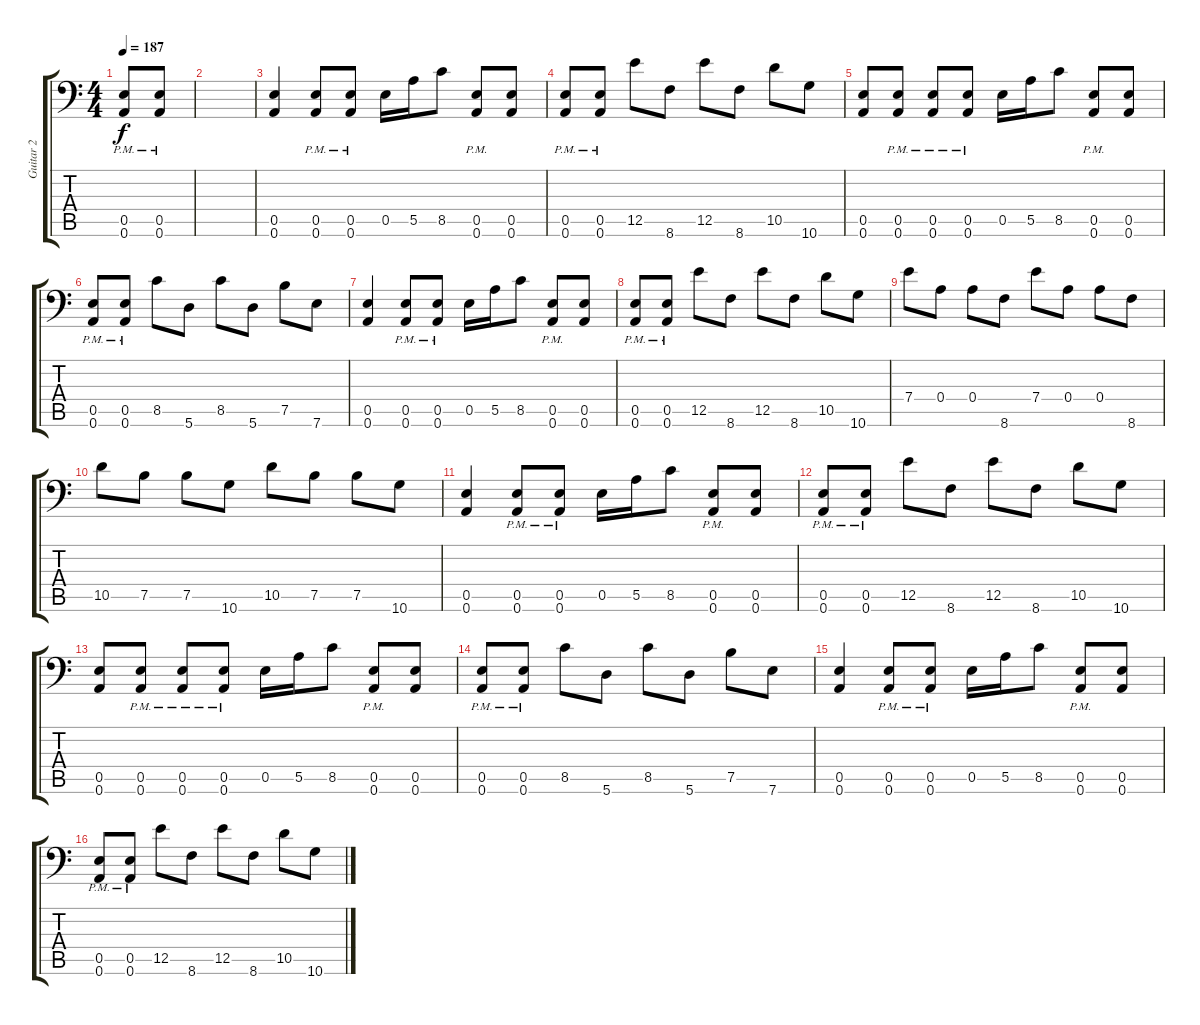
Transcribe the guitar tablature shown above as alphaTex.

\track ("Guitar 2" "Guitar 2") {instrument distortionguitar}
\staff {score tabs}
\tuning (B3 Gb3 D3 A2 E2 A1) {hide}
\ts (4 4)
\tempo 187
\clef f4
\ks c
(0.5{pm} 0.6{pm}).8{dy f} (0.5{pm} 0.6{pm}).8 |
|
(0.5 0.6).4 (0.5{pm} 0.6{pm}).8 (0.5{pm} 0.6{pm}).8 0.5.16 5.5.16 8.5.8 (0.5{pm} 0.6{pm}).8 (0.5 0.6).8 |
(0.5{pm} 0.6{pm}).8 (0.5{pm} 0.6{pm}).8 12.5.8 8.6.8 12.5.8 8.6.8 10.5.8 10.6.8 |
(0.5 0.6).8 (0.5{pm} 0.6{pm}).8 (0.5{pm} 0.6{pm}).8 (0.5{pm} 0.6{pm}).8 0.5.16 5.5.16 8.5.8 (0.5{pm} 0.6{pm}).8 (0.5 0.6).8 |
(0.5{pm} 0.6{pm}).8 (0.5{pm} 0.6{pm}).8 8.5.8 5.6.8 8.5.8 5.6.8 7.5.8 7.6.8 |
(0.5 0.6).4 (0.5{pm} 0.6{pm}).8 (0.5{pm} 0.6{pm}).8 0.5.16 5.5.16 8.5.8 (0.5{pm} 0.6{pm}).8 (0.5 0.6).8 |
(0.5{pm} 0.6{pm}).8 (0.5{pm} 0.6{pm}).8 12.5.8 8.6.8 12.5.8 8.6.8 10.5.8 10.6.8 |
7.4.8 0.4.8 0.4.8 8.6.8 7.4.8 0.4.8 0.4.8 8.6.8 |
10.5.8 7.5.8 7.5.8 10.6.8 10.5.8 7.5.8 7.5.8 10.6.8 |
(0.5 0.6).4 (0.5{pm} 0.6{pm}).8 (0.5{pm} 0.6{pm}).8 0.5.16 5.5.16 8.5.8 (0.5{pm} 0.6{pm}).8 (0.5 0.6).8 |
(0.5{pm} 0.6{pm}).8 (0.5{pm} 0.6{pm}).8 12.5.8 8.6.8 12.5.8 8.6.8 10.5.8 10.6.8 |
(0.5 0.6).8 (0.5{pm} 0.6{pm}).8 (0.5{pm} 0.6{pm}).8 (0.5{pm} 0.6{pm}).8 0.5.16 5.5.16 8.5.8 (0.5{pm} 0.6{pm}).8 (0.5 0.6).8 |
(0.5{pm} 0.6{pm}).8 (0.5{pm} 0.6{pm}).8 8.5.8 5.6.8 8.5.8 5.6.8 7.5.8 7.6.8 |
(0.5 0.6).4 (0.5{pm} 0.6{pm}).8 (0.5{pm} 0.6{pm}).8 0.5.16 5.5.16 8.5.8 (0.5{pm} 0.6{pm}).8 (0.5 0.6).8 |
(0.5{pm} 0.6{pm}).8 (0.5{pm} 0.6{pm}).8 12.5.8 8.6.8 12.5.8 8.6.8 10.5.8 10.6.8
